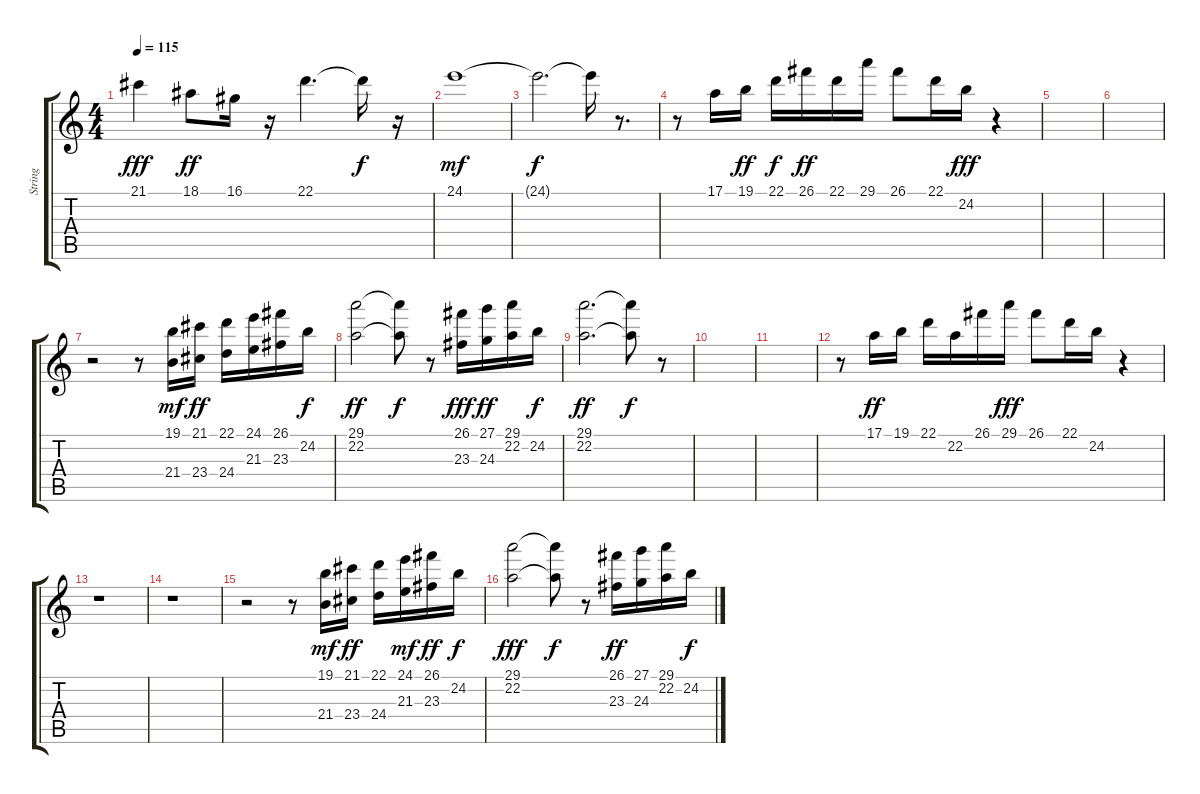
\track ("String" "String") {instrument stringensemble1}
\staff {score tabs}
\tuning (E4 B3 G3 D3 A2 E2) {hide}
\ts (4 4)
\tempo 115
\clef g2
\ks c
21.1.4{dy fff} 18.1.8{dy ff} 16.1.16 r.16 22.1.4{d} 22.1{t}.16{dy f} r.16 |
24.1.1{dy mf} |
24.1{t}.2{d dy f} 24.1{t}.16 r.8{d} |
r.8 17.1.16 19.1.16{dy ff} 22.1.16{dy f} 26.1.16{dy ff} 22.1.16 29.1.16 26.1.8 22.1.16 24.2.16{dy fff} r.4 |
|
|
r.2 r.8 (19.1 21.4).16{dy mf} (21.1 23.4).16{dy ff} (22.1 24.4).16 (24.1 21.3).16 (26.1 23.3).16 24.2.16{dy f} |
(29.1 22.2).2{dy ff} (29.1{t} 22.2{t}).8{dy f} r.8 (26.1 23.3).16{dy fff} (27.1 24.3).16{dy ff} (29.1 22.2).16 24.2.16{dy f} |
(29.1 22.2).2{d dy ff} (29.1{t} 22.2{t}).8{dy f} r.8 |
|
|
r.8 17.1.16{dy ff} 19.1.16 22.1.16 22.2.16 26.1.16 29.1.16{dy fff} 26.1.8 22.1.16 24.2.16 r.4 |
r.1 |
r.1 |
r.2 r.8 (19.1 21.4).16{dy mf} (21.1 23.4).16{dy ff} (22.1 24.4).16 (24.1 21.3).16{dy mf} (26.1 23.3).16{dy ff} 24.2.16{dy f} |
(29.1 22.2).2{dy fff} (29.1{t} 22.2{t}).8{dy f} r.8 (26.1 23.3).16{dy ff} (27.1 24.3).16 (29.1 22.2).16 24.2.16{dy f}
